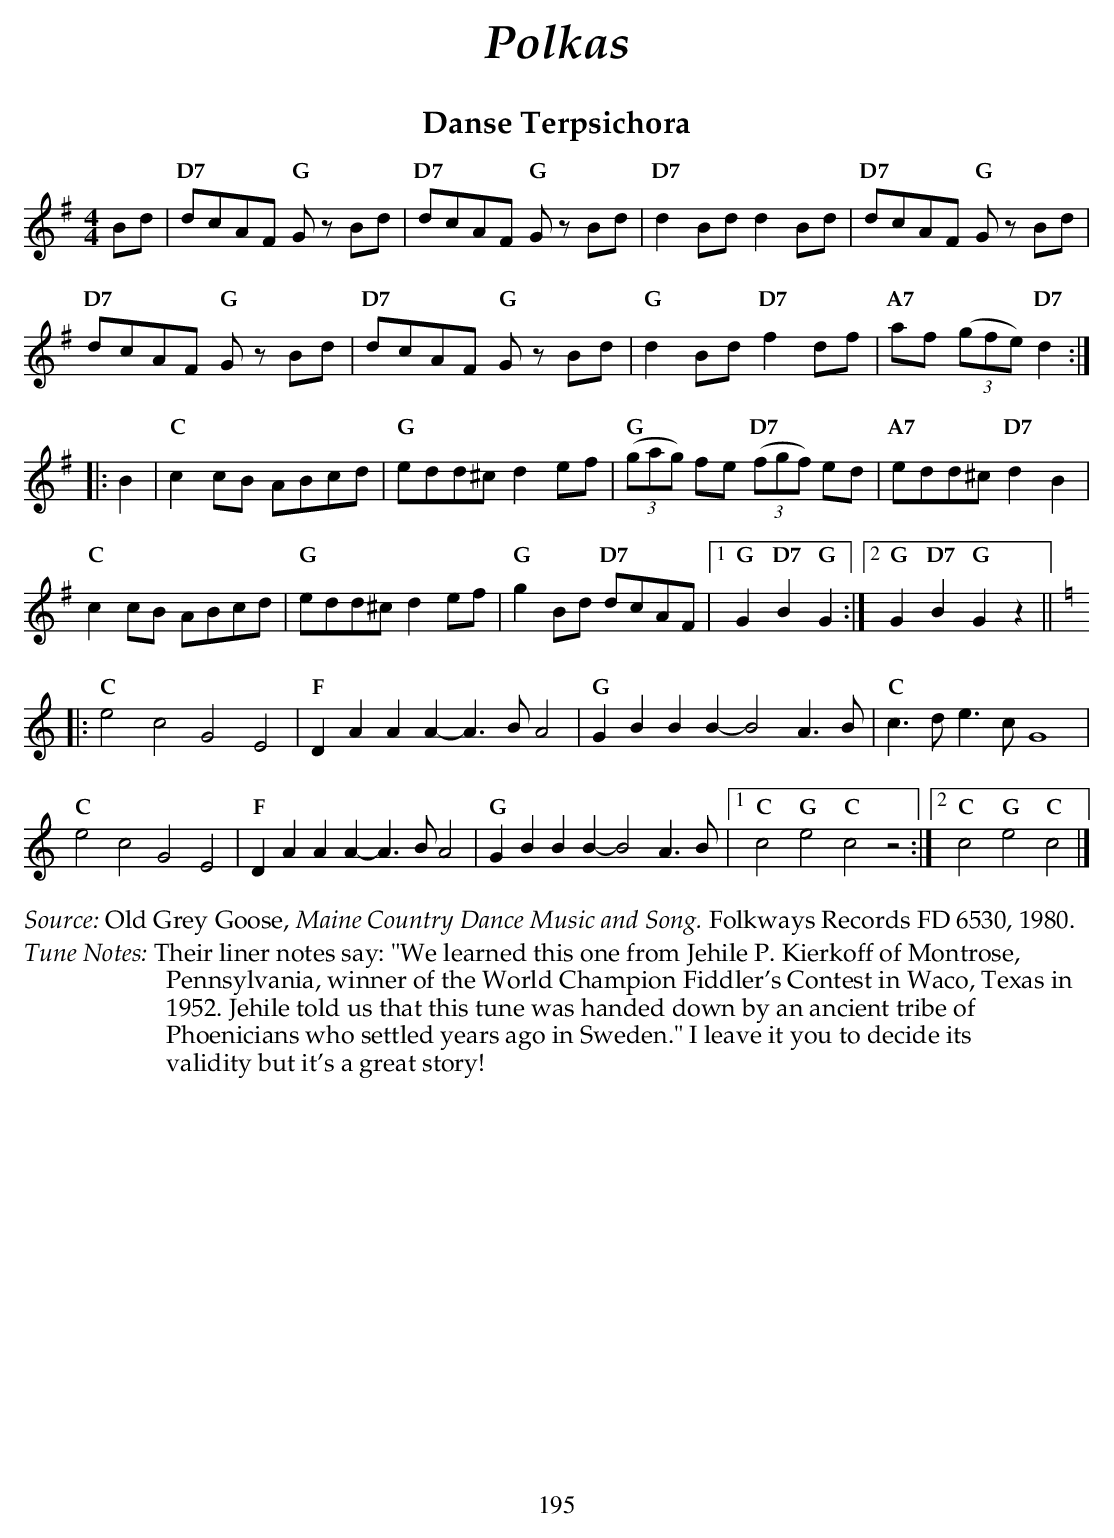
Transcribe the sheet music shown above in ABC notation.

X:1
T:Danse Terpsichora
M:4/4
L:1/8
K:G
   Bd |\
"D7" dcAF "G" Gz Bd | "D7" dcAF "G" Gz Bd | "D7" d2Bd      d2Bd | "D7" dcAF      "G" Gz Bd |
"D7" dcAF "G" Gz Bd | "D7" dcAF "G" Gz Bd | "G"  d2Bd "D7" f2df | "A7" af ((3gfe) "D7" d2 :|
|:  B2 |\
"C" c2cB ABcd | "G" edd^c d2ef | "G" ((3gag) fe "D7" ((3fgf) ed | "A7" edd^c "D7" d2  B2 |
"C" c2cB ABcd | "G" edd^c d2ef | "G" g2 Bd "D7"  dcAF |1 "G" G2"D7"B2"G"G2 :|2 "G" G2"D7"B2"G"G2 z2 ||
K:C
|: "C" e4c4 G4E4 | "F" D2A2 A2A2-  A3B A4 | "G" G2B2 B2B2-  B4 A3B |  "C" c3d e3c G8 |
   "C" e4c4 G4E4 | "F" D2A2 A2A2-  A3B A4 | "G" G2B2 B2B2-  B4 A3B |1 "C" c4"G"e4"C"c4 z4 :|2 "C" c4"G"e4"C"c4 |]
